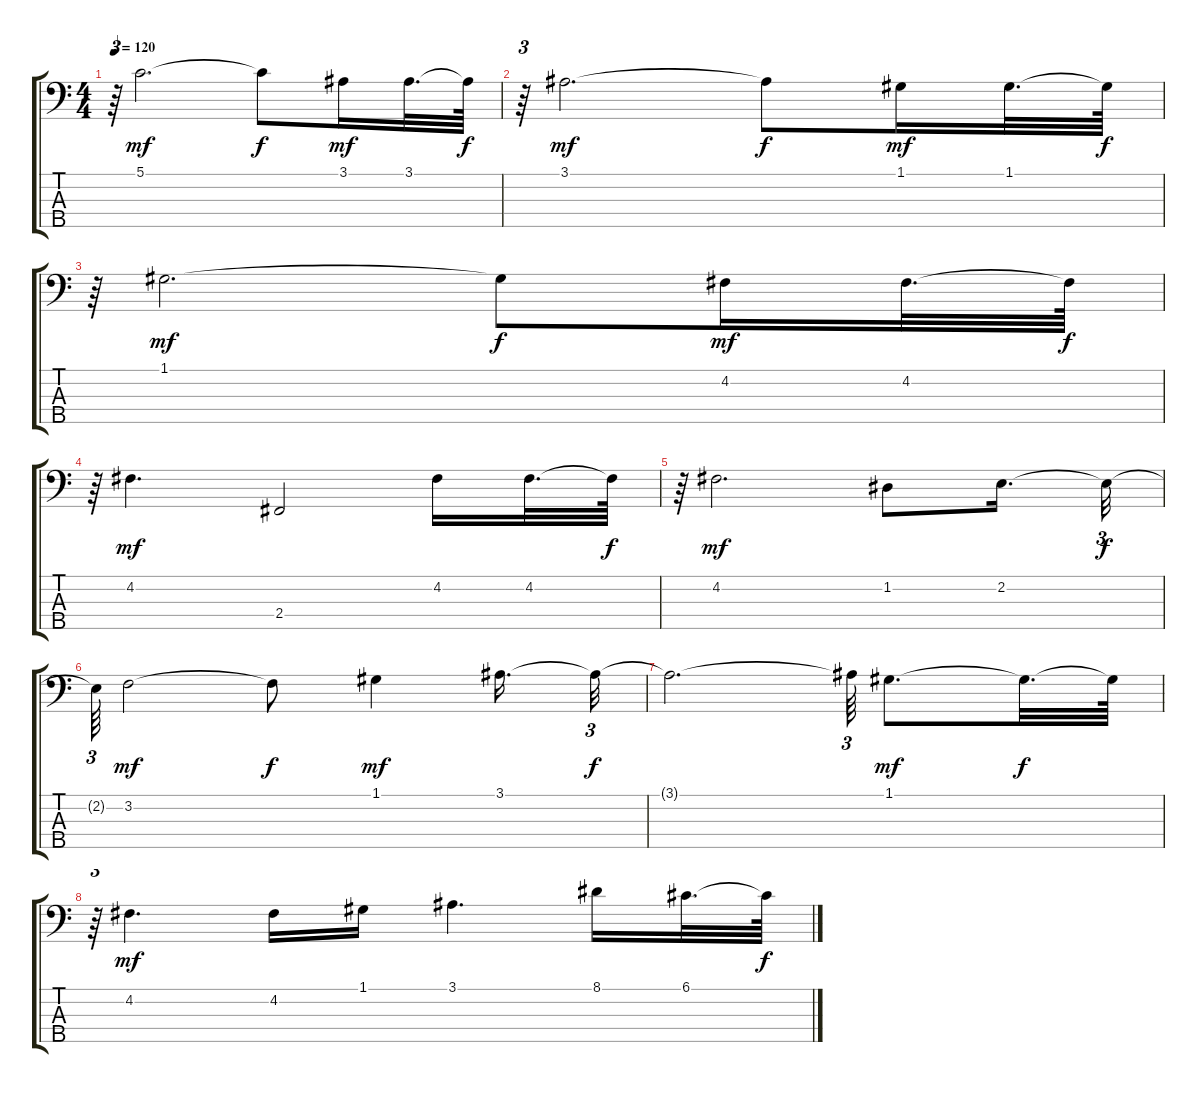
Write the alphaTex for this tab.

\track "" {instrument electricbassfinger}
\staff {score tabs}
\tuning (G2 D2 A1 E1 B0) {hide}
\ts (4 4)
\tempo 120
\clef f4
\ks c
r.64{tu (3 2) dy f} 5.1.2{d dy mf} 5.1{t}.8{dy f} 3.1.16{dy mf} 3.1.32{d} 3.1{t}.64{dy f} |
r.64{tu (3 2)} 3.1.2{d dy mf} 3.1{t}.8{dy f} 1.1.16{dy mf} 1.1.32{d} 1.1{t}.64{dy f} |
r.64{tu (3 2)} 1.1.2{d dy mf} 1.1{t}.8{dy f} 4.2.16{dy mf} 4.2.32{d} 4.2{t}.64{dy f} |
r.64{tu (3 2)} 4.2.4{d dy mf} 2.4.2 4.2.16 4.2.32{d} 4.2{t}.64{dy f} |
r.64{tu (3 2)} 4.2.2{d dy mf} 1.2.8 2.2.16{d} 2.2{t}.32{tu (3 2) dy f} |
2.2{t}.64{tu (3 2)} 3.2.2{dy mf} 3.2{t}.8{dy f} 1.1.4{dy mf} 3.1.16{d} 3.1{t}.32{tu (3 2) dy f} |
3.1{t}.2{d} 3.1{t}.64{tu (3 2)} 1.1.8{d dy mf} 1.1{t}.32{d dy f} 1.1{t}.64 |
r.64{tu (3 2)} 4.2.4{d dy mf} 4.2.16 1.1.16 3.1.4{d} 8.1.16 6.1.32{d} 6.1{t}.64{dy f}
